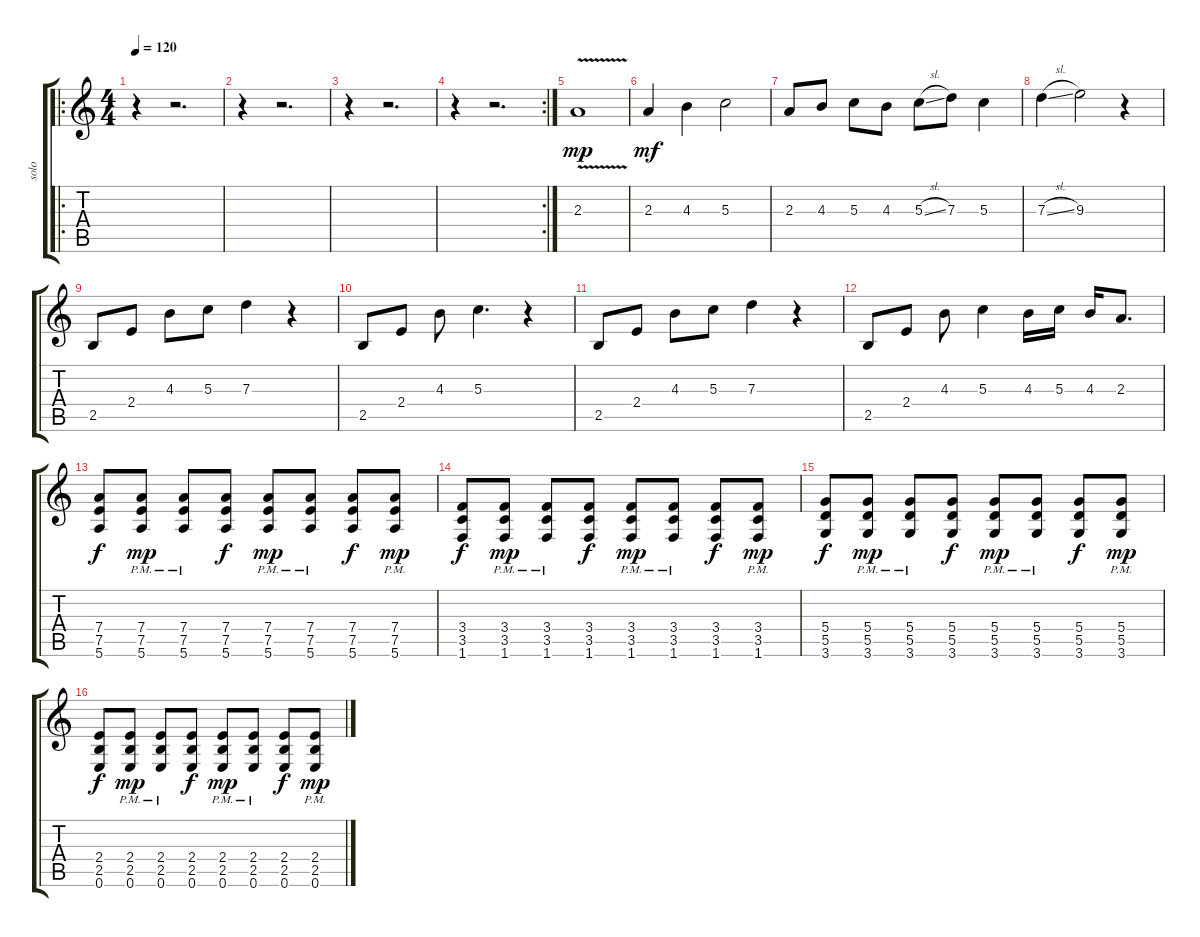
\track ("solo" "solo") {instrument distortionguitar}
\staff {score tabs}
\tuning (E4 B3 G3 D3 A2 E2) {hide}
\ro
\ts (4 4)
\tempo 120
\clef g2
\ks c
r.4{dy mp instrument distortionguitar} r.2{d} |
r.4 r.2{d} |
r.4 r.2{d} |
\rc 2
r.4 r.2{d} |
2.3{v}.1 |
2.3.4{dy mf} 4.3.4 5.3.2 |
2.3.8 4.3.8 5.3.8 4.3.8 5.3{sl}.8 7.3.8 5.3.4 |
7.3{sl}.4 9.3.2 r.4 |
2.5.8 2.4.8 4.3.8 5.3.8 7.3.4 r.4 |
2.5.8 2.4.8 4.3.8 5.3.4{d} r.4 |
2.5.8 2.4.8 4.3.8 5.3.8 7.3.4 r.4 |
2.5.8 2.4.8 4.3.8 5.3.4 4.3.16 5.3.16 4.3.16 2.3.8{d} |
(7.4 7.5 5.6).8{dy f} (7.4{pm} 7.5{pm} 5.6{pm}).8{dy mp} (7.4{pm} 7.5{pm} 5.6{pm}).8 (7.4 7.5 5.6).8{dy f} (7.4{pm} 7.5{pm} 5.6{pm}).8{dy mp} (7.4{pm} 7.5{pm} 5.6{pm}).8 (7.4 7.5 5.6).8{dy f} (7.4{pm} 7.5{pm} 5.6{pm}).8{dy mp} |
(3.4 3.5 1.6).8{dy f} (3.4{pm} 3.5{pm} 1.6{pm}).8{dy mp} (3.4{pm} 3.5{pm} 1.6{pm}).8 (3.4 3.5 1.6).8{dy f} (3.4{pm} 3.5{pm} 1.6{pm}).8{dy mp} (3.4{pm} 3.5{pm} 1.6{pm}).8 (3.4 3.5 1.6).8{dy f} (3.4{pm} 3.5 1.6).8{dy mp} |
(5.4 5.5 3.6).8{dy f} (5.4{pm} 5.5{pm} 3.6{pm}).8{dy mp} (5.4{pm} 5.5{pm} 3.6{pm}).8 (5.4 5.5 3.6).8{dy f} (5.4{pm} 5.5{pm} 3.6{pm}).8{dy mp} (5.4{pm} 5.5{pm} 3.6{pm}).8 (5.4 5.5 3.6).8{dy f} (5.4{pm} 5.5{pm} 3.6{pm}).8{dy mp} |
(2.4 2.5 0.6).8{dy f} (2.4{pm} 2.5{pm} 0.6{pm}).8{dy mp} (2.4{pm} 2.5{pm} 0.6{pm}).8 (2.4 2.5 0.6).8{dy f} (2.4{pm} 2.5{pm} 0.6{pm}).8{dy mp} (2.4{pm} 2.5{pm} 0.6{pm}).8 (2.4 2.5 0.6).8{dy f} (2.4 2.5{pm} 0.6).8{dy mp}
